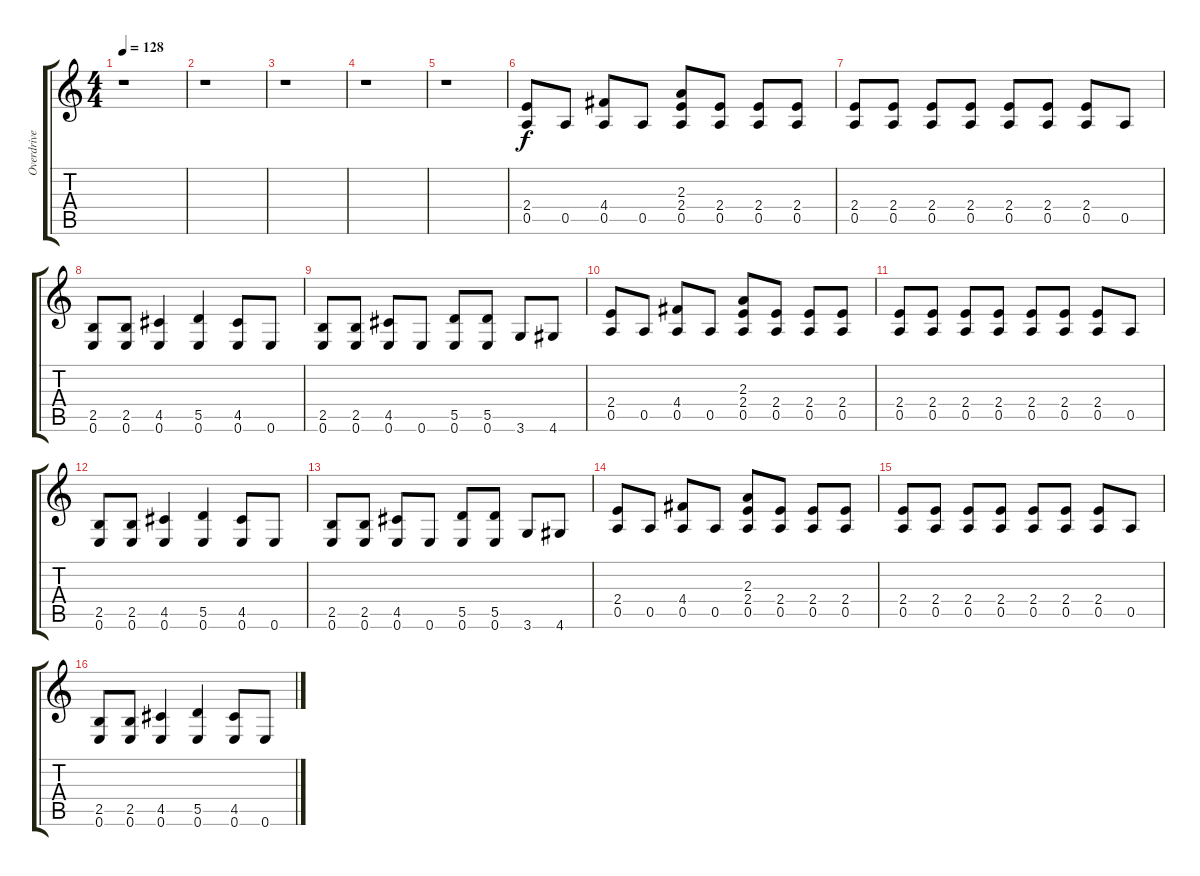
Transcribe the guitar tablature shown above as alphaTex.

\track ("Overdrive Guitar" "Overdrive ") {instrument overdrivenguitar}
\staff {score tabs}
\tuning (E4 B3 G3 D3 A2 E2) {hide}
\ts (4 4)
\tempo 128
\clef g2
\ks c
r.1{dy f} |
r.1 |
r.1 |
r.1 |
r.1 |
(2.4 0.5).8 0.5.8 (4.4 0.5).8 0.5.8 (2.3 2.4 0.5).8 (2.4 0.5).8 (2.4 0.5).8 (2.4 0.5).8 |
(2.4 0.5).8 (2.4 0.5).8 (2.4 0.5).8 (2.4 0.5).8 (2.4 0.5).8 (2.4 0.5).8 (2.4 0.5).8 0.5.8 |
(2.5 0.6).8 (2.5 0.6).8 (4.5 0.6).4 (5.5 0.6).4 (4.5 0.6).8 0.6.8 |
(2.5 0.6).8 (2.5 0.6).8 (4.5 0.6).8 0.6.8 (5.5 0.6).8 (5.5 0.6).8 3.6.8 4.6.8 |
(2.4 0.5).8 0.5.8 (4.4 0.5).8 0.5.8 (2.3 2.4 0.5).8 (2.4 0.5).8 (2.4 0.5).8 (2.4 0.5).8 |
(2.4 0.5).8 (2.4 0.5).8 (2.4 0.5).8 (2.4 0.5).8 (2.4 0.5).8 (2.4 0.5).8 (2.4 0.5).8 0.5.8 |
(2.5 0.6).8 (2.5 0.6).8 (4.5 0.6).4 (5.5 0.6).4 (4.5 0.6).8 0.6.8 |
(2.5 0.6).8 (2.5 0.6).8 (4.5 0.6).8 0.6.8 (5.5 0.6).8 (5.5 0.6).8 3.6.8 4.6.8 |
(2.4 0.5).8 0.5.8 (4.4 0.5).8 0.5.8 (2.3 2.4 0.5).8 (2.4 0.5).8 (2.4 0.5).8 (2.4 0.5).8 |
(2.4 0.5).8 (2.4 0.5).8 (2.4 0.5).8 (2.4 0.5).8 (2.4 0.5).8 (2.4 0.5).8 (2.4 0.5).8 0.5.8 |
(2.5 0.6).8 (2.5 0.6).8 (4.5 0.6).4 (5.5 0.6).4 (4.5 0.6).8 0.6.8
